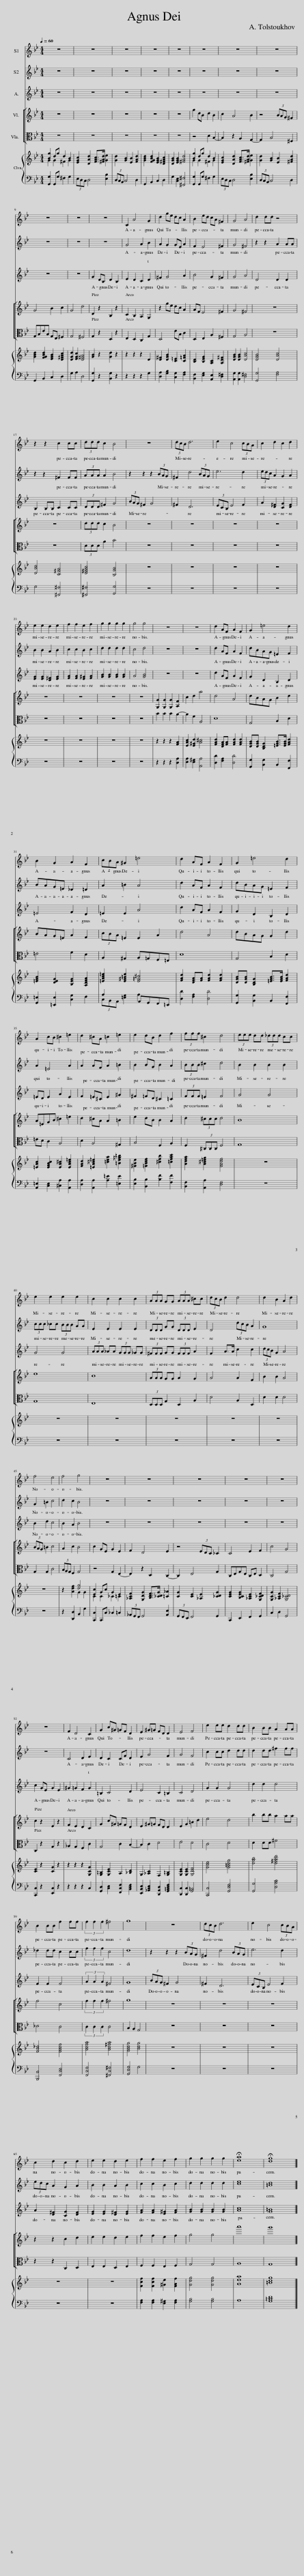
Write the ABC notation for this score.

X:1
%%score 1 2 3 [ 4 5 ] { ( 6 7 ) | ( 8 9 ) }
L:1/8
Q:1/4=60
M:4/4
I:linebreak $
K:Bb
V:1 treble
V:2 treble
V:3 treble
V:4 treble
V:5 alto
V:6 treble
V:7 treble
V:8 bass
V:9 bass
V:1
 z8 | z8 | z8 | z8 | z8 | %5
 z8 | z8 | z8 |$ z8 | z8 | %10
 z8 | C2 A4 G2 | d2 ge dc A2 | B2 ed cA ^F2 | G4 A4 | %15
 d2 dd z4 |$ z2 z2 c2 cc | (3ddd c2 B4 | z8 | (3dcB d6 | %20
 e2 c4 (3cBA | c2 d2 c2 d2 |$ e2 e2 d2 e2 | f2 f2 e2 f2 | g2 g2 g2 g2 | %25
 g4 g4 | z8 | z8 | d2 AF A2 F2 | G2 =e4 d2 |$ %30
 B2 G2 A2 F2 | (3cBA ^G2 =e4 | d2 AF A2 F2 | G2 =e4 d2 |$ A2 cB ^c2 =e2 | %35
 d2 ^cA =c2 =e2 | e2 dB d2 f2 | (3fff ^c2 d4 | (3eee dd (3_ddd cc |$ e2 e2 e2 e2 | %40
 c2 c2 c2 c2 | (3AAA GG (3AAA ^cc | (3dcB d2 d4 | d2 B2 A2 d2 |$ f4 e4 | %45
 f4 g4 | z8 | z8 | z8 | z8 | %50
 z8 |$ z8 | F2 D4 C2 | G2 c^G =GF D2 | E2 ^G=G FD D2 | %55
 E4 F4 | e2 ee d2 dd | B2 BB A2 AA |$ B2 BB f2 ff | (3f2 f2 f2 ^f4 | %60
 g8 | z8 | (3dcB d6 | e2 c4 (3cBA |$ c2 d2 c2 d2 | %65
 e2 e2 d2 e2 | f2 f2 e2 f2 | g2 g2 g2 g2 | !fermata![ea]8 | !fermata![dg]8 |] %70
V:2
 z8 | z8 | z8 | z8 | z8 | %5
 z8 | z8 | z8 |$ z8 | z8 | %10
 z8 | G4 A2 B2 | A2 G2 GE A2 | F2 E4 ^F2 | G4 ^F4 | %15
 z2 z2 A2 AA |$ z2 z2 ^F2 FF | (3AAA A2 B4 | z2 z2 z2 (3BAG | ^F2 d4 (3BAG | %20
 e6 d2 | (3edc A2 G2 A2 |$ B2 B2 A2 B2 | c2 c2 B2 c2 | d2 d2 d2 d2 | %25
 c4 d4 | z8 | z8 | d2 AF A2 F2 | dBAG =E2 F2 |$ %30
 BAG=E _D2 =D2 | A2 =B2 A4 | d2 AF A2 F2 | dBAG =E2 F2 |$ A2 =E4 A2 | %35
 A2 AF A2 =B2 | B2 BG B2 A2 | (3BBB ^c2 d4 | B2 B2 B2 B2 |$ (3ccc _cc (3BBB AA | %40
 E2 E2 E2 E2 | (3DDD GG (3DDD E2 | D4 (3dcB A2 | G8 |$ G2 =B2 c4 | %45
 d2 c2 B4 | z8 | z8 | z8 | z8 | %50
 z8 |$ z8 | C4 D2 E2 | D2 C2 CF D2 | E2 G4 F2 | %55
 G4 F4 | c2 cc d2 dd | d2 dd ^f2 ff |$ _d2 dd c2 cc | (3f2 f2 f2 c4 | %60
 d8 | z2 z2 z2 (3BAG | ^F2 d4 (3BAG | e6 d2 |$ (3edc A2 G2 A2 | %65
 B2 B2 A2 B2 | c2 c2 B2 c2 | d2 d2 d2 d2 | [ce]8 | [=Bd]8 |] %70
V:3
 z8 | z8 | z8 | z8 | z8 | %5
 z8 | z8 | z8 |$ z8 | z8 | %10
 G2 DB, D2 B,2 | E2 D2 C2 D2 | ^F2 G4 A2 | B4 G2 ^F2 | G4 A4 | %15
 D4 D2 D2 |$ B,2 B,B, C2 CC | (3DDD ^F2 G4 | (3BAG ^F2 G4 | ^F2 D6 | %20
 (3ECB, E4 F2 | A2 [D^F]2 [CG]2 [DF]2 |$ [EG]2 [EG]2 [D^F]2 [EG]2 | [FA]2 [FA]2 [E^G]2 [FA]2 | [GB]2 [GB]2 [GB]2 [GB]2 | %25
 A4 [GB]4 | z8 | z8 | d2 AF A2 F2 | G2 D2 B,2 D2 |$ %30
 =E4 F2 D2 | =E2 E2 A4 | d2 AF A2 F2 | G2 D2 B,2 D2 |$ =ED E2 A2 E2 | %35
 F2 =E^C E2 ^G2 | ^F2 =FD ^C2 =C2 | (3FFF =E2 F4 | G4 G4 |$ G4 G4 | %40
 (3AAA _AA (3GGG _GG | (3^FFF GG (3FFF A2 | F2 A>A c2 c2 | (3dcB G2 A4 |$ B2 d2 c4 | %45
 B2 A2 B4 | z8 | z8 | z8 | z8 | %50
 z8 |$ c2 GE G2 E2 | ^G2 =G2 F2 G2 | =B,2 C4 D2 | E4 C2 =B,2 | %55
 C4 D4 | G2 G2 G4 | d2 d2 d4 |$ F2 F2 F4 | (3A2 A2 A2 ^F4 | %60
 G8 | (3BAG ^F2 G4 | ^F2 D6 | (3ECB, E4 F2 |$ A2 [D^F]2 [CG]2 [DF]2 | %65
 [EG]2 [EG]2 [D^F]2 [EG]2 | [FA]2 [FA]2 [E^G]2 [FA]2 | [GB]2 [GB]2 [GB]2 [GB]2 | [Ac]8 | [G=B]8 |] %70
V:4
 z8 | z8 | z8 | z8 | z8 | %5
 g2 dB d2 B2 | c2 A4 B2 | z4 (3BAG ^F2 |$ G4 B2 c2 | G4 d4 | %10
 D2 z2 B,2 z2 | C2 B,2 A,2 G,2 | z2 ge dc A2 | AF E4 ^F2 | G4 ^F4 | %15
 z8 |$ z8 | (3ddd c2 B4 | z8 | z8 | %20
 z8 | z8 |$ z8 | z8 | z8 | %25
 z8 | [G,G]2 [G,G]2 [G,G]2 [A,F]2 | c2 d2 a4 | d4 A4 | dBAG B2 d2 |$ %30
 BAG=E A2 F2 | (3cBA =E2 E2 A2 | d4 A4 | dBAG G2 d2 |$ A=EGB ^c2 =e2 | %35
 d2 ^cA A2 =B2 | e2 dB B2 A2 | d2 (3^ccc d4 | B8 |$ e8 | %40
 c8 | (3AAA GG A2 G2 | A4 A2 F2 | B2 B2 A4 |$ (3BAG =B2 c4 | %45
 A2 c2 B4 | c2 GE G2 E2 | F2 D4 E2 | z4 (3EDC _C2 | C4 E2 F2 | %50
 c4 G4 |$ c2 z2 E2 z2 | F2 E2 D2 C2 | G2 c^G =GF D2 | E2 ^G=G FD D2 | %55
 E2 G2 =B2 d2 | e4 d4 | b2 bb a2 aa |$ f4 c4 | (3f2 f2 f2 ^f4 | %60
 g8 | z8 | z8 | z8 |$ z2 z2 c2 d2 | %65
 e2 e2 d2 e2 | f2 f2 e2 f2 | g4 g4 | a'8 | g'8 |] %70
V:5
 z8 | z8 | z8 | z8 | z8 | %5
 z4 D2 B,2- | B,2 z2 A,2 G,2- | G,2 B,4 ^F,2 |$ G,B,EB, G,E, ^F,2 | G,4 ^F,4 | %10
 G,2 z2 D,2 z2 | E,2 D,2 C,2 G,2 | D,4 EB, C2 | D,2 E,2 A,2 ^F,2 | G,4 A,4 | %15
 z8 |$ z8 | (3DDD A2 B4 | z8 | z8 | %20
 z8 | z8 |$ z8 | z8 | z8 | %25
 z8 | B2 B2 B2 A2- | A2 F2 A,4 | D8 | G,4 B,2 D2 |$ %30
 =E4 F2 D2 | A,2 ^G,2 A,=G,F,=E, | D8 | G,4 B,2 D2 |$ =ED C2 A,4 | %35
 D2 A,4 ^G,2 | B,4 F,2 A,2 | F,2 (3^C,C,C, F,4 | G,8 |$ G,8 | %40
 E,8 | (3D,D,D, G,2 D,2 A,2 | D4 A,2 D,2 | D2 D2 D4 |$ G,2 G,2 C4 | %45
 (3B,A,G, F,2 G,4 | z4 G,2 E,2- | E,2 z2 D,2 C,2- | C,2 E,4 G,2 | C,E,G,E, C,E, D,2 | %50
 C,4 G,4 |$ C,2 z2 G,2 z2 | _A,2 G,2 F,2 C2 | G,4 C2 B,2- | B,2 C2 D4 | %55
 E4 D4 | C4 D4 | D2 DD ^F4 |$ _D4 C4 | (3C2 C2 C2 C4 | %60
 B,2 A,2 G,4 | z8 | z8 | z8 |$ z2 z2 C,2 D,2 | %65
 E,2 E,2 D,2 E,2 | F,2 F,2 E,2 F,2 | G,4 G,4 | A,8 | G,8 |] %70
V:6
 [Bg]2 dg d2 B2 | [EGc]2 [DAd]2 [FAc]>[^FAd] [Ge]2 | [Gd]2 [GB]2 [EB]2 [FAd]2 | [GBd]2 [FGBd]2 [EGB]2 [D^FAc]2 | [DGB]2 [EGB]2 [^FAd]4 | %5
 [Bg]2 dg d2 B2 | [EGc]2 [DAd]2 [FAc]>[^FAd] [Ge]2 | [Gd]2 [GB]2 [EB]2 [^FAd]2 |$ [GBd]2 [FGBd]2 [EGB]2 [D^FAc]2 | [DGd]2 [EGc]2 [D^FA]4 | %10
 [GB]2 z2 [Gd]2 z2 | z2 z2 z2 D2 | [D^F]2 [DGB]2 [C=E]2 [C=FA]2 | [B,D]2 [B,EG]2 [A,C]2 [A,D^F]2 | [DGB]2 [DGB]2 [DAc]4 | %15
 [DGB]4 [DAc]4 |$ [DBd]4 [C^FA]4 | [D^FAc]4 [B,GB]4 | z8 | z8 | %20
 z8 | z8 |$ z8 | z8 | z8 | %25
 z8 | z2 z2 z2 [FA]2 | [EAc]2 [E^Gd]2 [A^c]4 | [FAd]2 [DFA][FA] [FAd]2 [FAd]2 | [DGB][DGB] [B,DG]2 [=EGB]>[EGB] [FAd]2 |$ %30
 [=EGB]2 [DEG]2 [B,EG]2 [A,DFA]2 | [=EAc=e]2 [E^G=Be]2 [E=G^c]4 | [FAd]2 [DFA][FA] [FAd]2 [FAd]2 | [DGB][DGB] [B,DG]2 [=EGB]>[EGB] [FAd]2 |$ [=EAc]2 [EGBc]2 [EA^c]2 [EAc=e]2 | %35
 [FAd]2 [=EA^c=e]2 [=cea]2 [=Be^g=b]2 | [^FBe]2 [=FBdf]2 [^cfb]2 [=cfac']2 | [Adfa]2 [A^c=eg]2 [FAdf]4 | z8 |$ z8 | %40
 z8 | z8 | z8 | z8 |$ z8 | %45
 z2 [Adf]2 [dg]4 | [Ec]2 Gc G2 E2 | [_A,CF]2 [G,DG]2 [B,DF]>[_CDG] [=C_A]2 | [CG]2 [CE]2 [_A,E]2 [_CDG]2 | [CEG]2 [B,CEG]2 [_A,CE]2 [G,_CDF]2 | %50
 [G,CG]2 [_A,CF]2 [G,_CD]4 |$ [CE]2 z2 [CG]2 z2 | z2 z2 z2 [G,CG]2 | [G,=B,]2 [G,CE]2 A,2 [_B,D]2 | G,2 [_A,C]2 F,2 [G,=B,]2 | %55
 [G,CE]2 [G,CE]2 [G,DF]4 | [Gce]4 [G=Bdg]4 | [dgb]4 [d^fad']4 |$ [FB_d]4 [FAcf]4 | [Acfa]4 [Ac^fa]4 | %60
 [GBdg]4 [Bdg]4 | z8 | z8 | z8 |$ z8 | %65
 z8 | [Fcf]2 [Fcf]2 [^Ge]2 [FAf]2 | [Gdg]4 [Gdg]4 | [Aea]8 | [=Bdg]8 |] %70
V:7
 G2 G2 ^F2 G2 | x8 | x8 | x8 | x8 | %5
 G2 G2 ^F2 G2 | x8 | x8 |$ x8 | x8 | %10
 x8 | x8 | x8 | x8 | x8 | %15
 x8 |$ x8 | x8 | x8 | x8 | %20
 x8 | x8 |$ x8 | x8 | x8 | %25
 x8 | x8 | x8 | x8 | x8 |$ %30
 x8 | x8 | x8 | x8 |$ x8 | %35
 x8 | x8 | x8 | x8 |$ x8 | %40
 x8 | x8 | x8 | x8 |$ x8 | %45
 x4 G2 G2 | C2 C2 _C2 =C2 | x8 | x8 | x8 | %50
 x8 |$ x8 | x8 | x8 | x8 | %55
 x8 | x8 | x8 |$ x8 | x8 | %60
 x8 | x8 | x8 | x8 |$ x8 | %65
 x8 | x8 | x8 | x8 | x8 |] %70
V:8
 [G,,G,]2 G,,G, ^F,2 G,2 | (3E,D,C, D,4 [E,B,]2 | (3D,C,B,, C,4 D,2 | G,,2 B,,2 C,2 D,2 | G,2 [C,E,]2 [^F,,^F,]4 | %5
 [G,,G,]2 G,,G, ^F,2 G,2 | (3E,D,C, D,4 [E,B,]2 | (3D,C,B,, C,4 D,2 |$ G,,2 B,,2 C,2 D,2 | G,2 A,2 D,4 | %10
 [G,,G,]2 z2 [B,,G,]2 z2 | z2 z2 z2 G,2 | [D,A,]2 [G,B,]2 [C,G,]2 [F,A,]2 | [B,,F,]2 [E,G,]2 [A,,E,]2 [D,^F,]2 | [A,,G,]2 [A,,G,]2 [D,^F,]4 | %15
 [G,,G,]4 [F,A,]4 |$ G,4 [^F,,^F,]4 | [^F,,^F,]4 [G,,G,]4 | z8 | z8 | %20
 z8 | z8 |$ z8 | z8 | z8 | %25
 z8 | z2 z2 z2 [D,A,]2 | [E,A,]2 [E,^G,]2 [A,,A,]4 | [D,D]2 [F,A,]2 [D,D]4 | [G,,G,]2 [B,,G,]2 B,,2 [F,,F,]2 |$ %30
 [G,,=E,]2 [=E,,E,]2 [C,G,]2 F,2 | A,2 [=E,G,]2 A,,G,,F,,=E,, | [D,D]2 [F,A,]2 [D,D]4 | [G,,G,]2 [B,,G,]2 B,,2 [F,,F,]2 |$ [A,,=E,]2 [C,E,]2 [^C,A,]2 [A,,A,]2 | %35
 [D,A,]2 [A,,A,]2 [A,=E]2 [=E,E]2 | [E,B,]2 [B,,B,]2 [B,F]2 [F,F]2 | [B,,F,]2 [A,,A,]2 [D,F,]4 | z8 |$ z8 | %40
 z8 | z8 | z8 | z8 |$ z8 | %45
 z2 [D,,D,]2 B,,2 G,2 | [C,,C,]2 C,,C, _C,2 =C,2 | (3_A,,G,,F,, G,,4 [A,,E,]2 | (3G,,F,,E,, F,,4 G,,2 | C,,2 E,,2 F,,2 G,,2 | %50
 C,2 D,2 G,,4 |$ [C,,C,]2 z2 [E,,C,]2 z2 | z2 z2 z2 C,2 | [G,,D,]2 [C,E,]2 [F,,C,F,]2 [B,,D,F,]2 | [E,,B,,E,]2 [_A,,C,E,]2 [D,,A,,D,]2 [G,,=B,,D,F,]2 | %55
 [D,,C,]2 [D,,C,]2 [G,,=B,,]4 | [C,,C,]4 [G,,D,F,]4 | [G,,G,]4 [D,A,C]4 |$ [B,,,B,,]4 [F,,C,E,]4 | [F,,C,F,]4 [^F,,C,^F,]4 | %60
 [G,,D,G,]4 G,4 | z8 | z8 | z8 |$ z8 | %65
 z8 | [F,A,]2 [F,A,]2 [E,^G,]2 [F,A,]2 | [G,B,]4 [G,B,]4 | A,8 | [G,=B,D]8 |] %70
V:9
 x8 | x8 | x8 | x8 | x8 | %5
 x8 | x8 | x8 |$ x8 | x8 | %10
 x8 | x8 | x8 | x8 | x8 | %15
 x8 |$ x8 | x8 | x8 | x8 | %20
 x8 | x8 |$ x8 | x8 | x8 | %25
 x8 | x8 | x8 | x8 | x8 |$ %30
 x8 | (3C,B,,A,, x2 A,2 x2 | x8 | x8 |$ x8 | %35
 x8 | x8 | x8 | x8 |$ x8 | %40
 x8 | x8 | x8 | x8 |$ x8 | %45
 x8 | x8 | x8 | x8 | x8 | %50
 x8 |$ x8 | x8 | x8 | x8 | %55
 x8 | x8 | x8 |$ x8 | x8 | %60
 x8 | x8 | x8 | x8 |$ x8 | %65
 x8 | x8 | x8 | x8 | x8 |] %70
